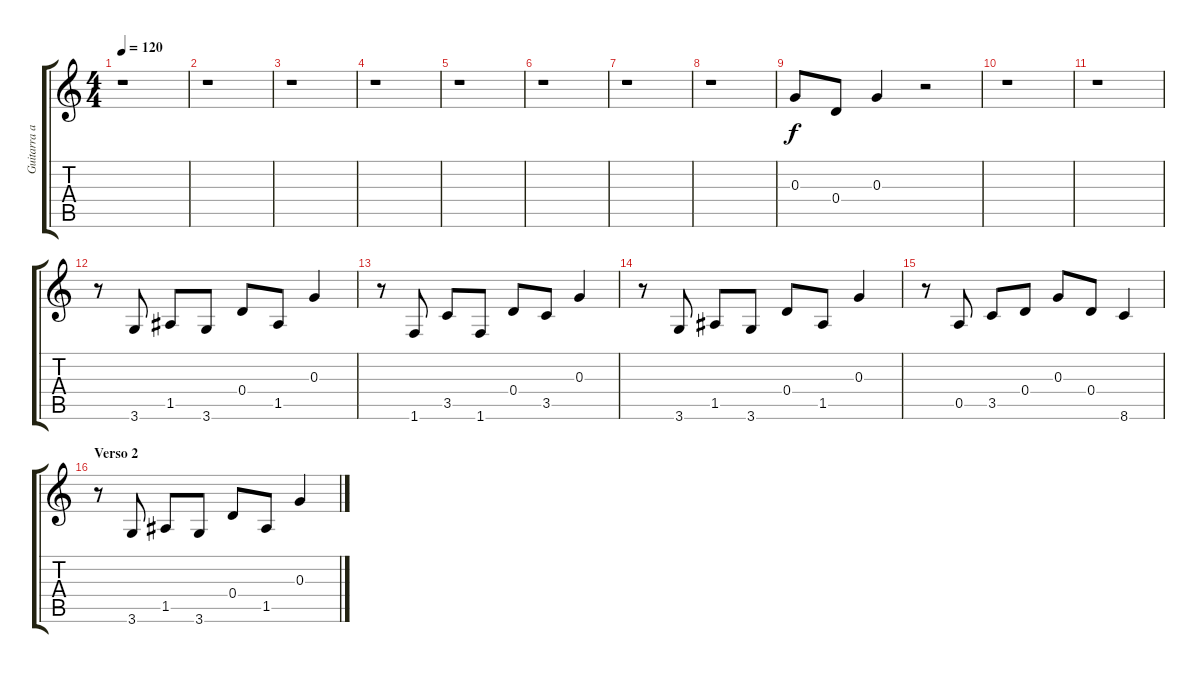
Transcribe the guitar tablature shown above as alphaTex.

\track ("Guitarra acustica" "Guitarra a") {instrument acousticguitarsteel}
\staff {score tabs}
\tuning (E4 B3 G3 D3 A2 E2) {hide}
\ts (4 4)
\tempo 120
\clef g2
\ks c
r.1{dy f} |
r.1 |
r.1 |
r.1 |
r.1 |
r.1 |
r.1 |
r.1 |
0.3.8 0.4.8 0.3.4 r.2 |
r.1 |
r.1 |
r.8 3.6.8 1.5.8 3.6.8 0.4.8 1.5.8 0.3.4 |
r.8 1.6.8 3.5.8 1.6.8 0.4.8 3.5.8 0.3.4 |
r.8 3.6.8 1.5.8 3.6.8 0.4.8 1.5.8 0.3.4 |
r.8 0.5.8 3.5.8 0.4.8 0.3.8 0.4.8 8.6.4 |
\section ("" "Verso 2")
r.8 3.6.8 1.5.8 3.6.8 0.4.8 1.5.8 0.3.4
